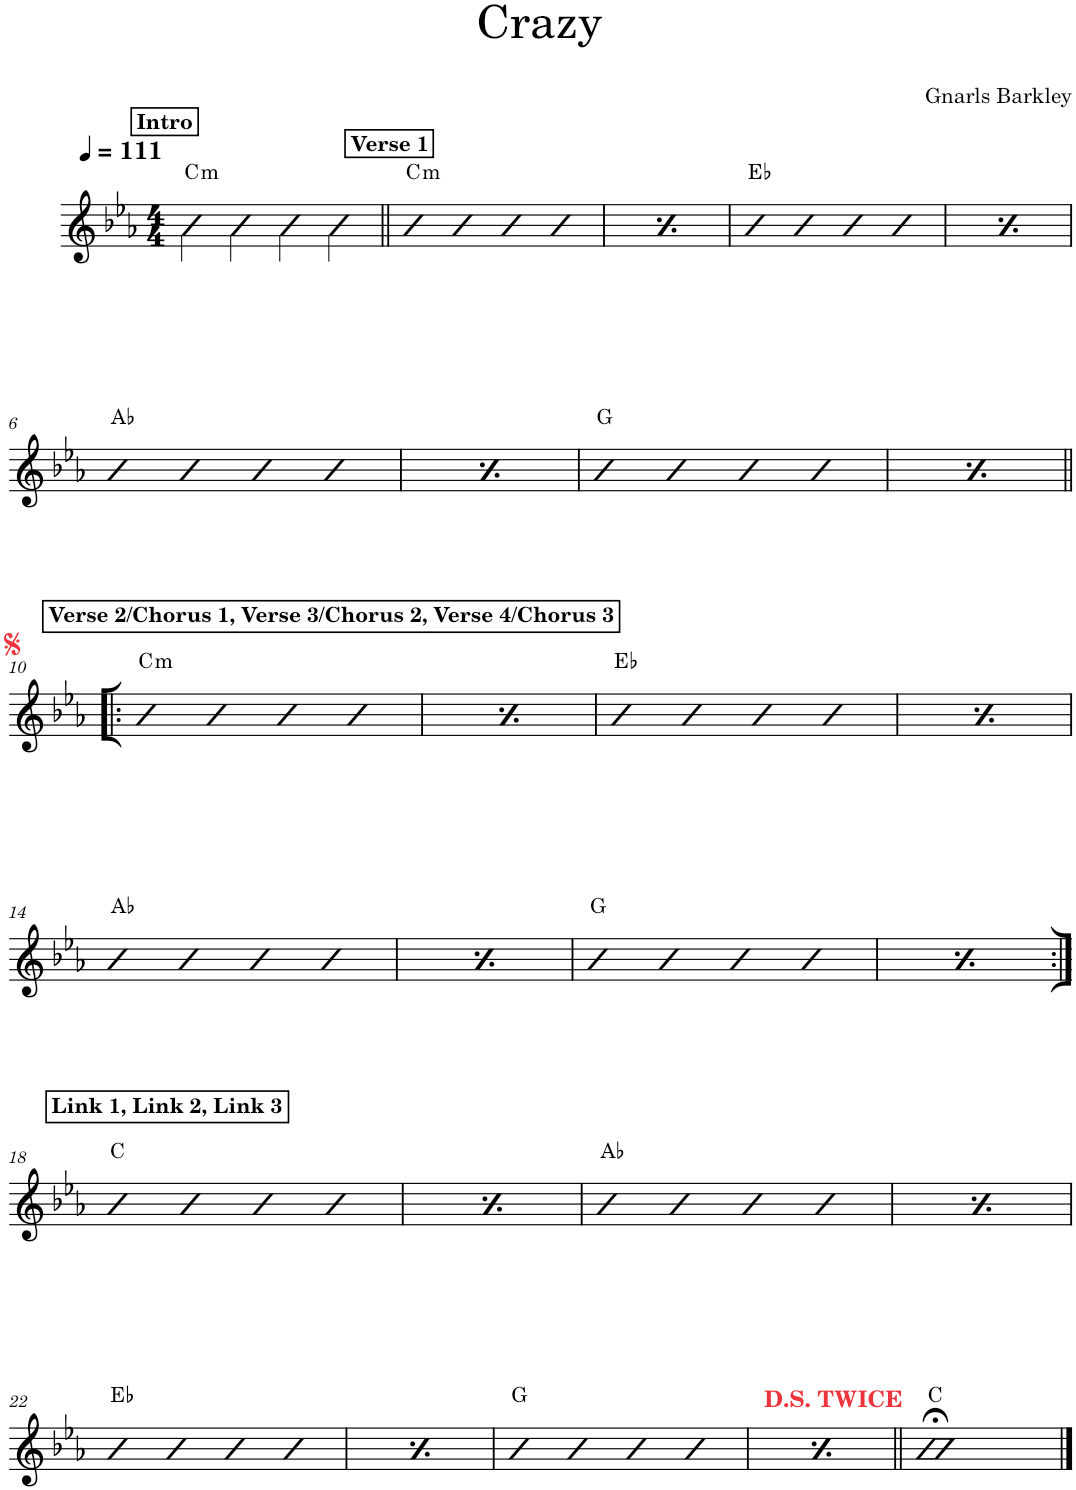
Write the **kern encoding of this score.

**kern	**harte
*part1	*part1
*staff1	*
*I"Piano	*
*I'Pno.	*
*clefG2	*
*k[b-e-a-]	*
*M4/4	*
*MM111	*
!!LO:REH:place=s1:a:B:cj:t=Intro
=1	=1
!	!LO:H:kt=m
4b-\	C:min
4b-\	.
4b-\	.
4b-\	.
!!LO:REH:place=s1:a:B:cj:t=Verse 1
=2||	=2||
!	!LO:H:kt=m
4b-	C:min
4b-	.
4b-	.
4b-	.
!!LO:REH:place=s1:a:B:cj:t=Verse 1
=3	=3
!	!LO:H:kt=m
4b-	C:min
4b-	.
4b-	.
4b-	.
=4	=4
4b-	Eb:maj
4b-	.
4b-	.
4b-	.
=5	=5
4b-	Eb:maj
4b-	.
4b-	.
4b-	.
!!LO:LB:g=z
=6	=6
4b-	Ab:maj
4b-	.
4b-	.
4b-	.
=7	=7
4b-	Ab:maj
4b-	.
4b-	.
4b-	.
=8	=8
4b-	G:maj
4b-	.
4b-	.
4b-	.
=9	=9
4b-	G:maj
4b-	.
4b-	.
4b-	.
!!LO:LB:g=z
!!LO:REH:place=s1:a:B:t=Verse 2/Chorus 1, Verse 3/Chorus 2, Verse 4/Chorus 3
=10!|:	=10!|:
!	!LO:H:kt=m
4b-	C:min
4b-	.
4b-	.
4b-	.
!!LO:REH:place=s1:a:B:t=Verse 2/Chorus 1, Verse 3/Chorus 2, Verse 4/Chorus 3
=11	=11
!	!LO:H:kt=m
4b-	C:min
4b-	.
4b-	.
4b-	.
=12	=12
4b-	Eb:maj
4b-	.
4b-	.
4b-	.
=13	=13
4b-	Eb:maj
4b-	.
4b-	.
4b-	.
!!LO:LB:g=z
=14	=14
4b-	Ab:maj
4b-	.
4b-	.
4b-	.
=15	=15
4b-	Ab:maj
4b-	.
4b-	.
4b-	.
=16	=16
4b-	G:maj
4b-	.
4b-	.
4b-	.
=17	=17
4b-	G:maj
4b-	.
4b-	.
4b-	.
!!LO:LB:g=z
!!LO:REH:place=s1:a:B:cj:t=Link 1, Link 2, Link 3
=18:|!	=18:|!
4b-	C:maj
4b-	.
4b-	.
4b-	.
!!LO:REH:place=s1:a:B:cj:t=Link 1, Link 2, Link 3
=19	=19
4b-	C:maj
4b-	.
4b-	.
4b-	.
=20	=20
4b-	Ab:maj
4b-	.
4b-	.
4b-	.
=21	=21
4b-	Ab:maj
4b-	.
4b-	.
4b-	.
!!LO:LB:g=z
=22	=22
4b-	Eb:maj
4b-	.
4b-	.
4b-	.
=23	=23
4b-	Eb:maj
4b-	.
4b-	.
4b-	.
=24	=24
4b-	G:maj
4b-	.
4b-	.
4b-	.
=25	=25
4b-	G:maj
4b-	.
4b-	.
4b-	.
=26||	=26||
1b-;<	C:maj
==	==
*-	*-
